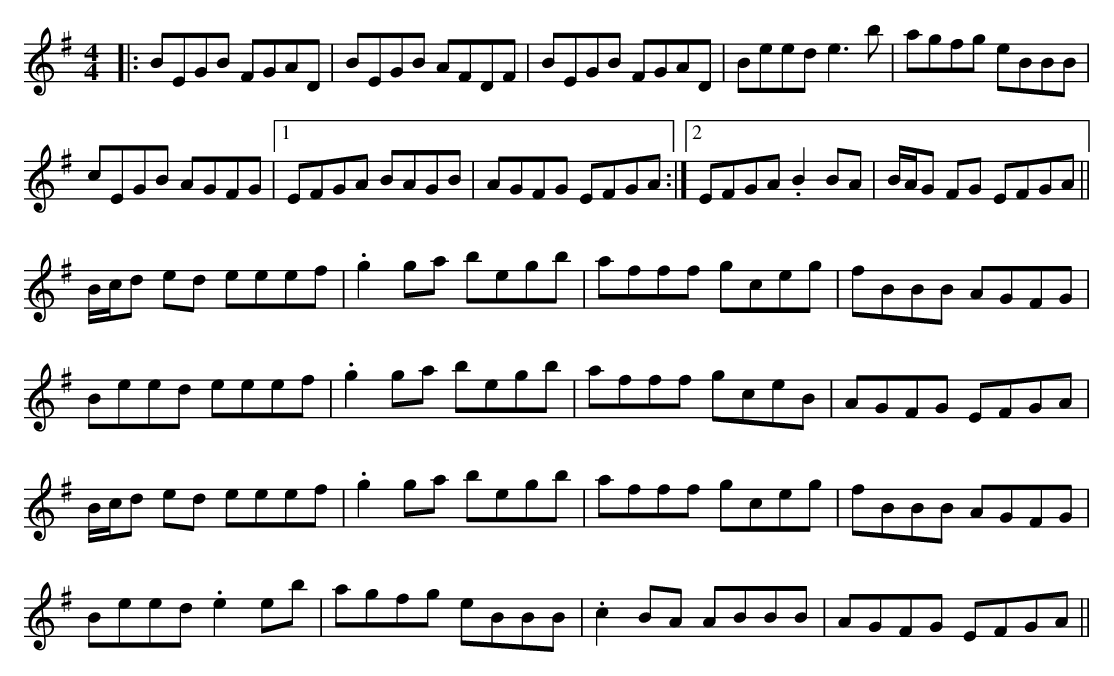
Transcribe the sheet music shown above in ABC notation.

X:1
M:4/4
K:Emin
|:BEGB FGAD|BEGB AFDF|BEGB FGAD|Beed e3 b|agfg eBBB|
cEGB AGFG|1 EFGA BAGB|AGFG EFGA:|2 EFGA .B2 BA|B/A/G FG EFGA||
B/c/d ed eeef|.g2 ga begb|afff gceg|fBBB AGFG|
Beed eeef|.g2 ga begb|afff gceB|AGFG EFGA|
B/c/d ed eeef|.g2 ga begb|afff gceg|fBBB AGFG|
Beed .e2 eb|agfg eBBB|.c2 BA ABBB|AGFG EFGA||
